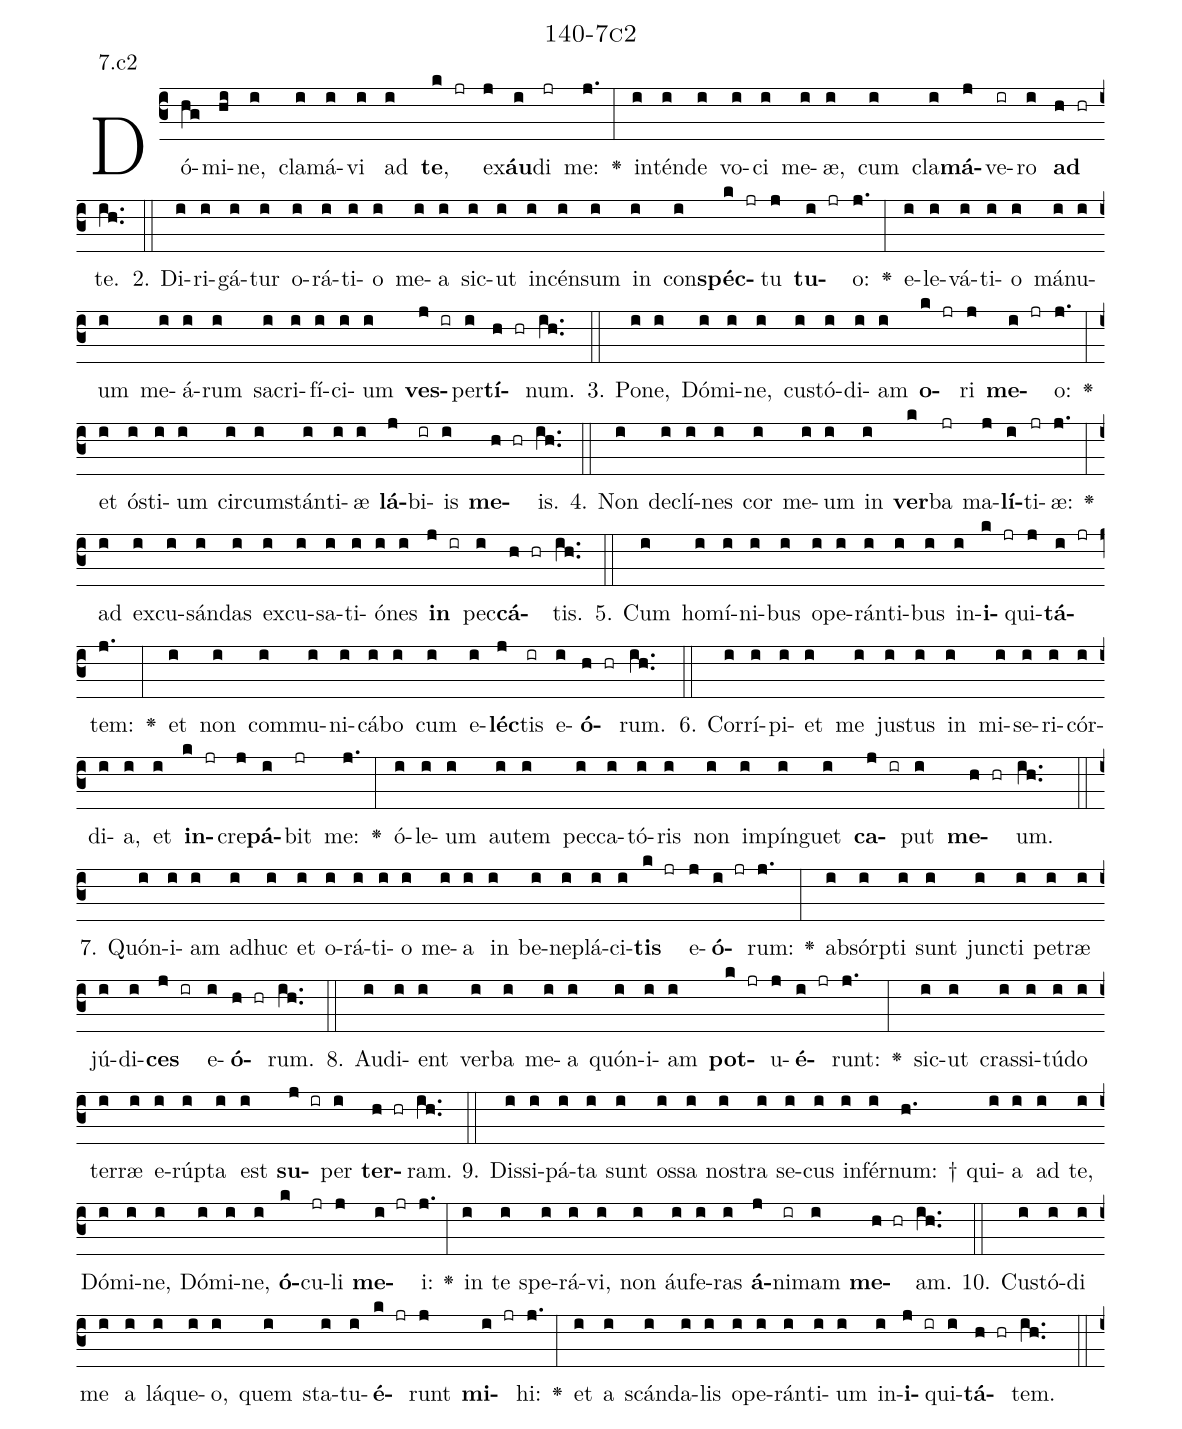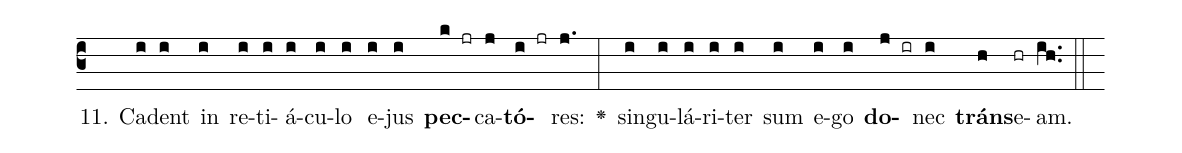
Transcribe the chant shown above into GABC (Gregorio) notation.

name: 140-7c2;
annotation: 7.c2;
%%
(c3)Dó(hg)mi(hi)ne,(i) cla(i)má(i)vi(i) ad(i) <b>te</b>,(k jr) ex(j)<b>áu</b>(i)di(jr) me:(j.) <v>\greheightstar</v>(:) in(i)tén(i)de(i) vo(i)ci(i) me(i)æ,(i) cum(i) cla(i)<b>má</b>(j)ve(ir)ro(i) <b>ad</b>(h hr) te.(ih..) (::)
2. Di(i)ri(i)gá(i)tur(i) o(i)rá(i)ti(i)o(i) me(i)a(i) sic(i)ut(i) in(i)cén(i)sum(i) in(i) con(i)<b>spéc</b>(k jr)tu(j) <b>tu</b>(i jr)o:(j.) <v>\greheightstar</v>(:) e(i)le(i)vá(i)ti(i)o(i) má(i)nu(i)um(i) me(i)á(i)rum(i) sa(i)cri(i)fí(i)ci(i)um(i) <b>ves</b>(j ir)per(i)<b>tí</b>(h hr)num.(ih..) (::)
3. Po(i)ne,(i) Dó(i)mi(i)ne,(i) cus(i)tó(i)di(i)am(i) <b>o</b>(k jr)ri(j) <b>me</b>(i jr)o:(j.) <v>\greheightstar</v>(:) et(i) ós(i)ti(i)um(i) cir(i)cum(i)stán(i)ti(i)æ(i) <b>lá</b>(j)bi(ir)is(i) <b>me</b>(h hr)is.(ih..) (::)
4. Non(i) de(i)clí(i)nes(i) cor(i) me(i)um(i) in(i) <b>ver</b>(k)ba(jr) ma(j)<b>lí</b>(i)ti(jr)æ:(j.) <v>\greheightstar</v>(:) ad(i) ex(i)cu(i)sán(i)das(i) ex(i)cu(i)sa(i)ti(i)ó(i)nes(i) <b>in</b>(j ir) pec(i)<b>cá</b>(h hr)tis.(ih..) (::)
5. Cum(i) ho(i)mí(i)ni(i)bus(i) o(i)pe(i)rán(i)ti(i)bus(i) in(i)<b>i</b>(k jr)qui(j)<b>tá</b>(i jr)tem:(j.) <v>\greheightstar</v>(:) et(i) non(i) com(i)mu(i)ni(i)cá(i)bo(i) cum(i) e(i)<b>léc</b>(j)tis(ir) e(i)<b>ó</b>(h hr)rum.(ih..) (::)
6. Cor(i)rí(i)pi(i)et(i) me(i) jus(i)tus(i) in(i) mi(i)se(i)ri(i)cór(i)di(i)a,(i) et(i) <b>in</b>(k jr)cre(j)<b>pá</b>(i)bit(jr) me:(j.) <v>\greheightstar</v>(:) ó(i)le(i)um(i) au(i)tem(i) pec(i)ca(i)tó(i)ris(i) non(i) im(i)pín(i)guet(i) <b>ca</b>(j ir)put(i) <b>me</b>(h hr)um.(ih..) (::)
7. Quón(i)i(i)am(i) ad(i)huc(i) et(i) o(i)rá(i)ti(i)o(i) me(i)a(i) in(i) be(i)ne(i)plá(i)ci(i)<b>tis</b>(k jr) e(j)<b>ó</b>(i jr)rum:(j.) <v>\greheightstar</v>(:) ab(i)sórp(i)ti(i) sunt(i) junc(i)ti(i) pe(i)træ(i) jú(i)di(i)<b>ces</b>(j ir) e(i)<b>ó</b>(h hr)rum.(ih..) (::)
8. Au(i)di(i)ent(i) ver(i)ba(i) me(i)a(i) quón(i)i(i)am(i) <b>pot</b>(k jr)u(j)<b>é</b>(i jr)runt:(j.) <v>\greheightstar</v>(:) sic(i)ut(i) cras(i)si(i)tú(i)do(i) ter(i)ræ(i) e(i)rúp(i)ta(i) est(i) <b>su</b>(j ir)per(i) <b>ter</b>(h hr)ram.(ih..) (::)
9. Dis(i)si(i)pá(i)ta(i) sunt(i) os(i)sa(i) nos(i)tra(i) se(i)cus(i) in(i)fér(i)num: †(h.) qui(i)a(i) ad(i) te,(i) Dó(i)mi(i)ne,(i) Dó(i)mi(i)ne,(i) <b>ó</b>(k)cu(jr)li(j) <b>me</b>(i jr)i:(j.) <v>\greheightstar</v>(:) in(i) te(i) spe(i)rá(i)vi,(i) non(i) áu(i)fe(i)ras(i) <b>á</b>(j)ni(ir)mam(i) <b>me</b>(h hr)am.(ih..) (::)
10. Cus(i)tó(i)di(i) me(i) a(i) lá(i)que(i)o,(i) quem(i) sta(i)tu(i)<b>é</b>(k jr)runt(j) <b>mi</b>(i jr)hi:(j.) <v>\greheightstar</v>(:) et(i) a(i) scán(i)da(i)lis(i) o(i)pe(i)rán(i)ti(i)um(i) in(i)<b>i</b>(j ir)qui(i)<b>tá</b>(h hr)tem.(ih..) (::)
11. Ca(i)dent(i) in(i) re(i)ti(i)á(i)cu(i)lo(i) e(i)jus(i) <b>pec</b>(k jr)ca(j)<b>tó</b>(i jr)res:(j.) <v>\greheightstar</v>(:) sin(i)gu(i)lá(i)ri(i)ter(i) sum(i) e(i)go(i) <b>do</b>(j ir)nec(i) <b>tráns</b>(h)e(hr)am.(ih..) (::)
